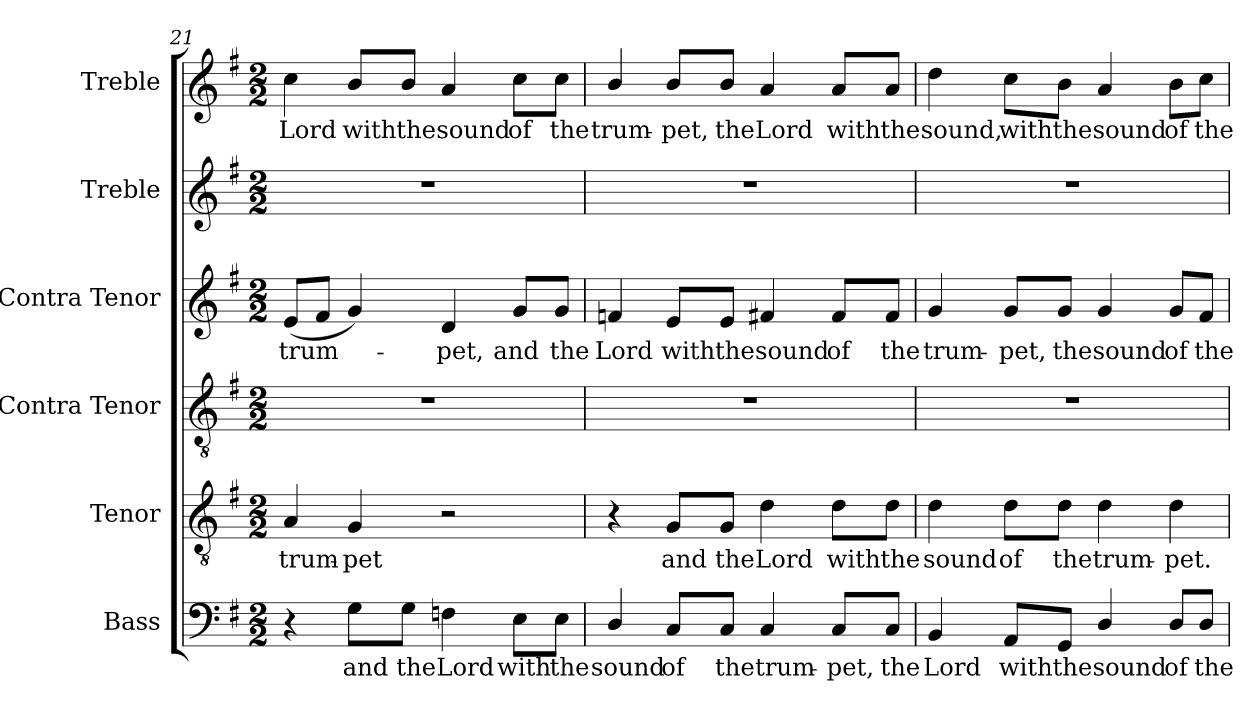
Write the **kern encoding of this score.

**kern	**text	**kern	**text	**kern	**kern	**text	**kern	**kern	**text
*part6	*part6	*part5	*part5	*part4	*part3	*part3	*part2	*part1	*part1
*staff6	*staff6	*staff5	*staff5	*staff4	*staff3	*staff3	*staff2	*staff1	*staff1
*I"Bass	*	*I"Tenor	*	*I"Contra Tenor	*I"Contra Tenor	*	*I"Treble	*I"Treble	*
*I'B.	*	*I'T.	*	*I'A.	*I'A.	*	*	*	*
*clefF4	*	*clefGv2	*	*clefGv2	*clefG2	*	*clefG2	*clefG2	*
*	*	*ITrd7c12	*	*ITrd7c12	*	*	*	*	*
*k[f#]	*	*k[f#]	*	*k[f#]	*k[f#]	*	*k[f#]	*k[f#]	*
*G:	*	*G:	*	*G:	*G:	*	*G:	*G:	*
*M2/2	*	*M2/2	*	*M2/2	*M2/2	*	*M2/2	*M2/2	*
=21	=21	=21	=21	=21	=21	=21	=21	=21	=21
!	!	!	!LO:LY:b:color=#000000	!	!	!	!	!	!
!	!	!	!	!	!	!LO:LY:b:color=#000000	!	!	!
!	!	!	!	!	!	!	!	!	!LO:LY:b:color=#000000
4r	.	4AAi/	trum-	1r	(8ei/L	trum-	1r	4cci\	Lord
.	.	.	.	.	8f#i/J	.	.	.	.
!	!LO:LY:b:color=#000000	!	!	!	!	!	!	!	!
!	!	!	!LO:LY:b:color=#000000	!	!	!	!	!	!
!	!	!	!	!	!	!	!	!	!LO:LY:b:color=#000000
8Gi\L	and	4GGi/	-pet	.	4gi/)	.	.	8bi/L	with
!	!LO:LY:b:color=#000000	!	!	!	!	!	!	!	!
!	!	!	!	!	!	!	!	!	!LO:LY:b:color=#000000
8Gi\J	the	.	.	.	.	.	.	8bi/J	the
!	!LO:LY:b:color=#000000	!	!	!	!	!	!	!	!
!	!	!	!	!	!	!LO:LY:b:color=#000000	!	!	!
!	!	!	!	!	!	!	!	!	!LO:LY:b:color=#000000
4Fni\	Lord	2r	.	.	4di/	-pet,	.	4ai/	sound
!	!LO:LY:b:color=#000000	!	!	!	!	!	!	!	!
!	!	!	!	!	!	!LO:LY:b:color=#000000	!	!	!
!	!	!	!	!	!	!	!	!	!LO:LY:b:color=#000000
8Ei\L	with	.	.	.	8gi/L	and	.	8cci\L	of
!	!LO:LY:b:color=#000000	!	!	!	!	!	!	!	!
!	!	!	!	!	!	!LO:LY:b:color=#000000	!	!	!
!	!	!	!	!	!	!	!	!	!LO:LY:b:color=#000000
8Ei\J	the	.	.	.	8gi/J	the	.	8cci\J	the
=22	=22	=22	=22	=22	=22	=22	=22	=22	=22
!	!LO:LY:b:color=#000000	!	!	!	!	!	!	!	!
!	!	!	!	!	!	!LO:LY:b:color=#000000	!	!	!
!	!	!	!	!	!	!	!	!	!LO:LY:b:color=#000000
4Di/	sound	4r	.	1r	4fni/	Lord	1r	4bi/	trum-
!	!LO:LY:b:color=#000000	!	!	!	!	!	!	!	!
!	!	!	!LO:LY:b:color=#000000	!	!	!	!	!	!
!	!	!	!	!	!	!LO:LY:b:color=#000000	!	!	!
!	!	!	!	!	!	!	!	!	!LO:LY:b:color=#000000
8Ci/L	of	8GGi/L	and	.	8ei/L	with	.	8bi/L	-pet,
!	!LO:LY:b:color=#000000	!	!	!	!	!	!	!	!
!	!	!	!LO:LY:b:color=#000000	!	!	!	!	!	!
!	!	!	!	!	!	!LO:LY:b:color=#000000	!	!	!
!	!	!	!	!	!	!	!	!	!LO:LY:b:color=#000000
8Ci/J	the	8GGi/J	the	.	8ei/J	the	.	8bi/J	the
!	!LO:LY:b:color=#000000	!	!	!	!	!	!	!	!
!	!	!	!LO:LY:b:color=#000000	!	!	!	!	!	!
!	!	!	!	!	!	!LO:LY:b:color=#000000	!	!	!
!	!	!	!	!	!	!	!	!	!LO:LY:b:color=#000000
4Ci/	trum-	4Di\	Lord	.	4f#Xi/	sound	.	4ai/	Lord
!	!LO:LY:b:color=#000000	!	!	!	!	!	!	!	!
!	!	!	!LO:LY:b:color=#000000	!	!	!	!	!	!
!	!	!	!	!	!	!LO:LY:b:color=#000000	!	!	!
!	!	!	!	!	!	!	!	!	!LO:LY:b:color=#000000
8Ci/L	-pet,	8Di\L	with	.	8f#i/L	of	.	8ai/L	with
!	!LO:LY:b:color=#000000	!	!	!	!	!	!	!	!
!	!	!	!LO:LY:b:color=#000000	!	!	!	!	!	!
!	!	!	!	!	!	!LO:LY:b:color=#000000	!	!	!
!	!	!	!	!	!	!	!	!	!LO:LY:b:color=#000000
8Ci/J	the	8Di\J	the	.	8f#i/J	the	.	8ai/J	the
=23	=23	=23	=23	=23	=23	=23	=23	=23	=23
!	!LO:LY:b:color=#000000	!	!	!	!	!	!	!	!
!	!	!	!LO:LY:b:color=#000000	!	!	!	!	!	!
!	!	!	!	!	!	!LO:LY:b:color=#000000	!	!	!
!	!	!	!	!	!	!	!	!	!LO:LY:b:color=#000000
4BBi/	Lord	4Di\	sound	1r	4gi/	trum-	1r	4ddi\	sound,
!	!LO:LY:b:color=#000000	!	!	!	!	!	!	!	!
!	!	!	!LO:LY:b:color=#000000	!	!	!	!	!	!
!	!	!	!	!	!	!LO:LY:b:color=#000000	!	!	!
!	!	!	!	!	!	!	!	!	!LO:LY:b:color=#000000
8AAi/L	with	8Di\L	of	.	8gi/L	-pet,	.	8cci\L	with
!	!LO:LY:b:color=#000000	!	!	!	!	!	!	!	!
!	!	!	!LO:LY:b:color=#000000	!	!	!	!	!	!
!	!	!	!	!	!	!LO:LY:b:color=#000000	!	!	!
!	!	!	!	!	!	!	!	!	!LO:LY:b:color=#000000
8GGi/J	the	8Di\J	the	.	8gi/J	the	.	8bi\J	the
!	!LO:LY:b:color=#000000	!	!	!	!	!	!	!	!
!	!	!	!LO:LY:b:color=#000000	!	!	!	!	!	!
!	!	!	!	!	!	!LO:LY:b:color=#000000	!	!	!
!	!	!	!	!	!	!	!	!	!LO:LY:b:color=#000000
4Di/	sound	4Di\	trum-	.	4gi/	sound	.	4ai/	sound
!	!LO:LY:b:color=#000000	!	!	!	!	!	!	!	!
!	!	!	!LO:LY:b:color=#000000	!	!	!	!	!	!
!	!	!	!	!	!	!LO:LY:b:color=#000000	!	!	!
!	!	!	!	!	!	!	!	!	!LO:LY:b:color=#000000
8Di/L	of	4Di\	-pet.	.	8gi/L	of	.	8bi\L	of
!	!LO:LY:b:color=#000000	!	!	!	!	!	!	!	!
!	!	!	!	!	!	!LO:LY:b:color=#000000	!	!	!
!	!	!	!	!	!	!	!	!	!LO:LY:b:color=#000000
8Di/J	the	.	.	.	8f#i/J	the	.	8cci\J	the
=	=	=	=	=	=	=	=	=	=
*-	*-	*-	*-	*-	*-	*-	*-	*-	*-
